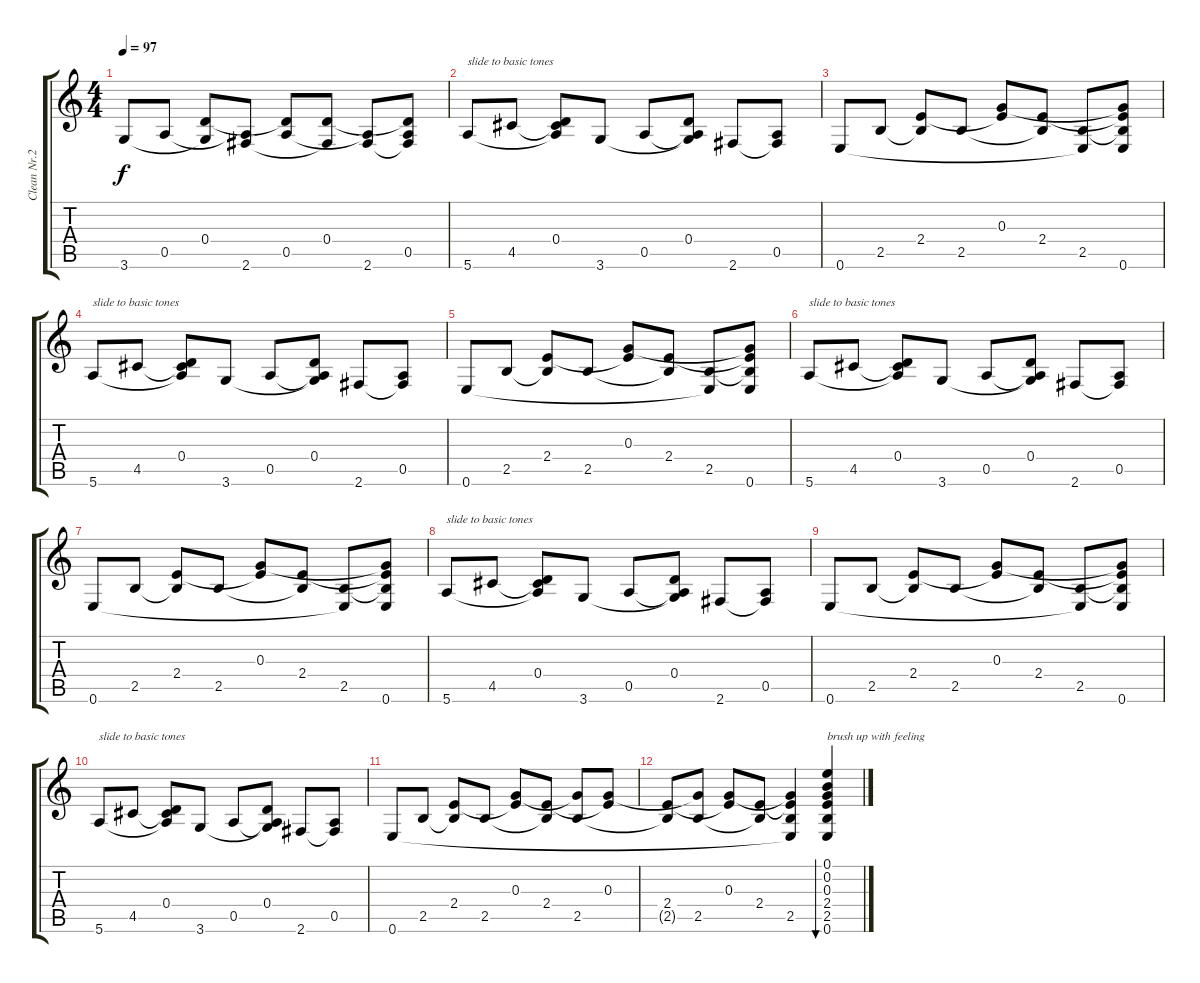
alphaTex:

\track ("Clean Nr.2" "Clean Nr.2") {instrument acousticguitarnylon}
\staff {score tabs}
\tuning (E4 B3 G3 D3 A2 E2) {hide}
\ts (4 4)
\tempo 97
\clef g2
\ks c
3.6.8{dy f} 0.5.8 (0.4 3.6{t}).8 (0.5{t} 2.6).8 (0.4{t} 0.5).8 (0.4 2.6{t}).8 (0.5{t} 2.6).8 (0.4{t} 0.5 2.6{t}).8 |
5.6.8{txt "slide to basic tones"} 4.5.8 (0.4 4.5{t} 5.6{t}).8 3.6.8 0.5.8 (0.4 0.5{t} 3.6{t}).8 2.6.8 (0.5 2.6{t}).8 |
0.6.8 2.5.8 (2.4 2.5{t}).8 2.5.8 (0.3 2.4{t}).8 (2.4 2.5{t}).8 (2.5 0.6{t}).8 (0.3{t} 2.4{t} 2.5{t} 0.6).8 |
5.6.8{txt "slide to basic tones"} 4.5.8 (0.4 4.5{t} 5.6{t}).8 3.6.8 0.5.8 (0.4 0.5{t} 3.6{t}).8 2.6.8 (0.5 2.6{t}).8 |
0.6.8 2.5.8 (2.4 2.5{t}).8 2.5.8 (0.3 2.4{t}).8 (2.4 2.5{t}).8 (2.5 0.6{t}).8 (0.3{t} 2.4{t} 2.5{t} 0.6).8 |
5.6.8{txt "slide to basic tones"} 4.5.8 (0.4 4.5{t} 5.6{t}).8 3.6.8 0.5.8 (0.4 0.5{t} 3.6{t}).8 2.6.8 (0.5 2.6{t}).8 |
0.6.8 2.5.8 (2.4 2.5{t}).8 2.5.8 (0.3 2.4{t}).8 (2.4 2.5{t}).8 (2.5 0.6{t}).8 (0.3{t} 2.4{t} 2.5{t} 0.6).8 |
5.6.8{txt "slide to basic tones"} 4.5.8 (0.4 4.5{t} 5.6{t}).8 3.6.8 0.5.8 (0.4 0.5{t} 3.6{t}).8 2.6.8 (0.5 2.6{t}).8 |
0.6.8 2.5.8 (2.4 2.5{t}).8 2.5.8 (0.3 2.4{t}).8 (2.4 2.5{t}).8 (2.5 0.6{t}).8 (0.3{t} 2.4{t} 2.5{t} 0.6).8 |
5.6.8{txt "slide to basic tones"} 4.5.8 (0.4 4.5{t} 5.6{t}).8 3.6.8 0.5.8 (0.4 0.5{t} 3.6{t}).8 2.6.8 (0.5 2.6{t}).8 |
0.6.8 2.5.8 (2.4 2.5{t}).8 2.5.8 (0.3 2.4{t}).8 (2.4 2.5{t}).8 (0.3{t} 2.5).8 (0.3 2.4{t}).8 |
(2.4 2.5{t}).8 (0.3{t} 2.5).8 (0.3 2.4{t}).8 (2.4 2.5{t}).8 (0.3{t} 2.4{t} 2.5 0.6{t}).4 (0.1 0.2 0.3 2.4 2.5 0.6).4{bu 480 txt "brush up with feeling"}
